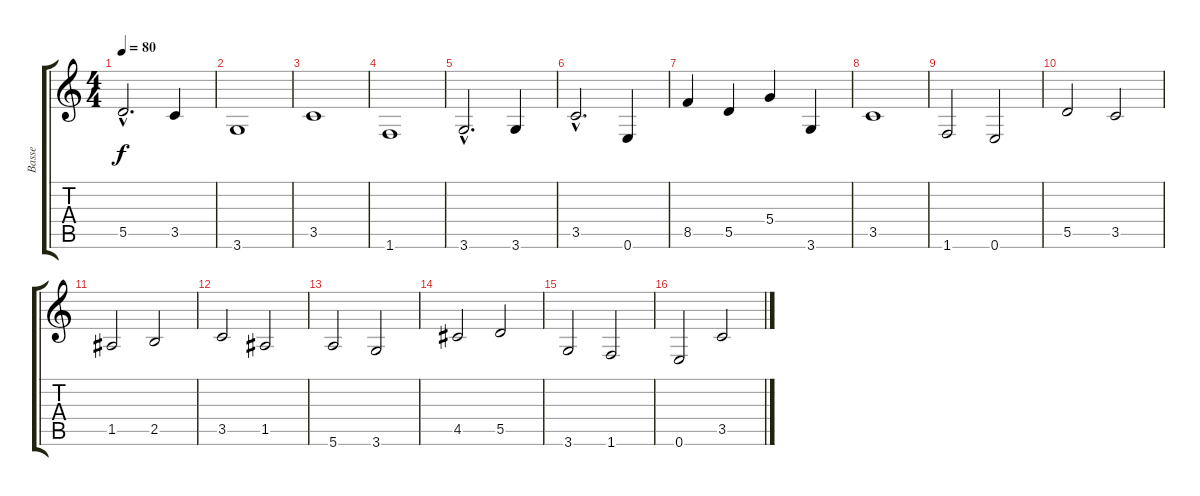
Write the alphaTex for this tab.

\track ("Basse" "Basse") {instrument acousticguitarnylon}
\staff {score tabs}
\tuning (E4 B3 G3 D3 A2 E2) {hide}
\ts (4 4)
\tempo 80
\clef g2
\ks c
5.5{hac}.2{d dy f} 3.5.4 |
3.6.1 |
3.5.1 |
1.6.1 |
3.6{hac}.2{d} 3.6.4 |
3.5{hac}.2{d} 0.6.4 |
8.5.4 5.5.4 5.4.4 3.6.4 |
3.5.1 |
1.6.2 0.6.2 |
5.5.2 3.5.2 |
1.5.2 2.5.2 |
3.5.2 1.5.2 |
5.6.2 3.6.2 |
4.5.2 5.5.2 |
3.6.2 1.6.2 |
0.6.2 3.5.2
